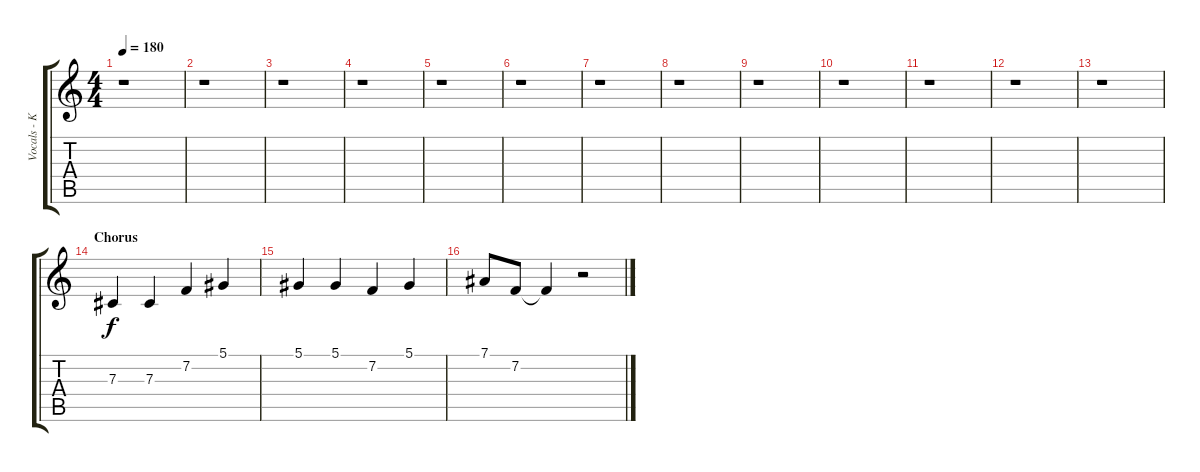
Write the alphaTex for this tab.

\track ("Vocals - Kai Hansen" "Vocals - K") {instrument choiraahs}
\staff {score tabs}
\tuning (Eb4 Bb3 Gb3 Db3 Ab2 Eb2) {hide}
\ts (4 4)
\tempo 180
\clef g2
\ks c
r.1{dy f} |
r.1 |
r.1 |
r.1 |
r.1 |
r.1 |
r.1 |
r.1 |
r.1 |
r.1 |
r.1 |
r.1 |
r.1 |
\section ("" "Chorus")
7.3.4 7.3.4 7.2.4 5.1.4 |
5.1.4 5.1.4 7.2.4 5.1.4 |
7.1.8 7.2.8 7.2{t}.4 r.2
